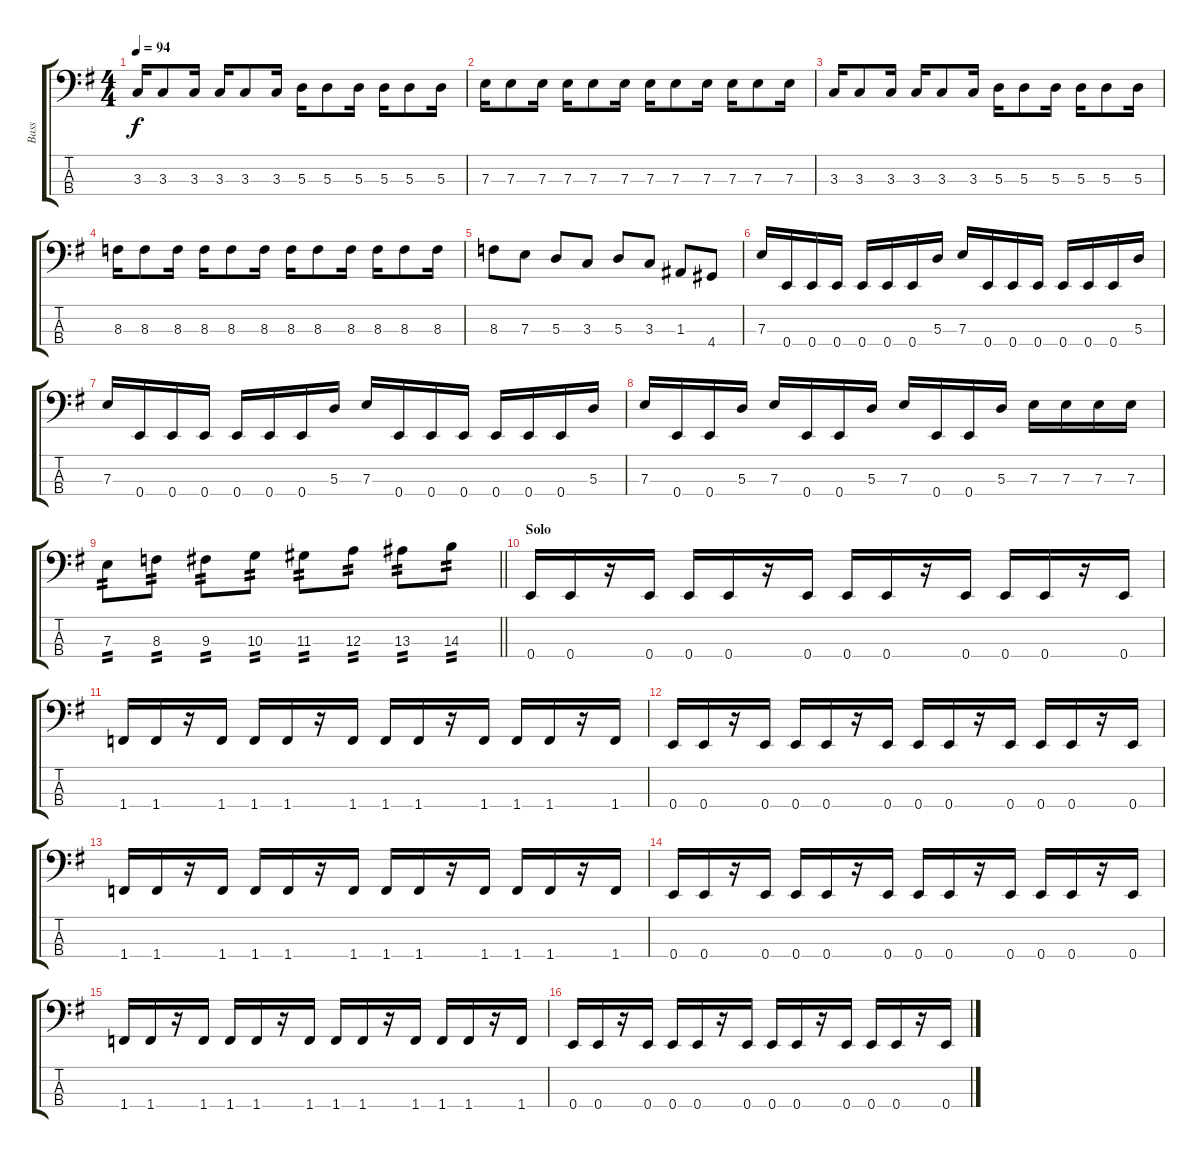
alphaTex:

\track ("Bass" "Bass") {instrument electricbassfinger}
\staff {score tabs}
\tuning (G2 D2 A1 E1) {hide}
\ts (4 4)
\tempo 94
\clef f4
\ks g
3.3.16{dy f} 3.3.8 3.3.16 3.3.16 3.3.8 3.3.16 5.3.16 5.3.8 5.3.16 5.3.16 5.3.8 5.3.16 |
7.3.16 7.3.8 7.3.16 7.3.16 7.3.8 7.3.16 7.3.16 7.3.8 7.3.16 7.3.16 7.3.8 7.3.16 |
3.3.16 3.3.8 3.3.16 3.3.16 3.3.8 3.3.16 5.3.16 5.3.8 5.3.16 5.3.16 5.3.8 5.3.16 |
8.3.16 8.3.8 8.3.16 8.3.16 8.3.8 8.3.16 8.3.16 8.3.8 8.3.16 8.3.16 8.3.8 8.3.16 |
8.3.8 7.3.8 5.3.8 3.3.8 5.3.8 3.3.8 1.3.8 4.4.8 |
7.3.16 0.4.16 0.4.16 0.4.16 0.4.16 0.4.16 0.4.16 5.3.16 7.3.16 0.4.16 0.4.16 0.4.16 0.4.16 0.4.16 0.4.16 5.3.16 |
7.3.16 0.4.16 0.4.16 0.4.16 0.4.16 0.4.16 0.4.16 5.3.16 7.3.16 0.4.16 0.4.16 0.4.16 0.4.16 0.4.16 0.4.16 5.3.16 |
7.3.16 0.4.16 0.4.16 5.3.16 7.3.16 0.4.16 0.4.16 5.3.16 7.3.16 0.4.16 0.4.16 5.3.16 7.3.16 7.3.16 7.3.16 7.3.16 |
\barLineRight lightlight
7.3.8{tp 2} 8.3.8{tp 2} 9.3.8{tp 2} 10.3.8{tp 2} 11.3.8{tp 2} 12.3.8{tp 2} 13.3.8{tp 2} 14.3.8{tp 2} |
\section ("" "Solo")
0.4.16 0.4.16 r.16 0.4.16 0.4.16 0.4.16 r.16 0.4.16 0.4.16 0.4.16 r.16 0.4.16 0.4.16 0.4.16 r.16 0.4.16 |
1.4.16 1.4.16 r.16 1.4.16 1.4.16 1.4.16 r.16 1.4.16 1.4.16 1.4.16 r.16 1.4.16 1.4.16 1.4.16 r.16 1.4.16 |
0.4.16 0.4.16 r.16 0.4.16 0.4.16 0.4.16 r.16 0.4.16 0.4.16 0.4.16 r.16 0.4.16 0.4.16 0.4.16 r.16 0.4.16 |
1.4.16 1.4.16 r.16 1.4.16 1.4.16 1.4.16 r.16 1.4.16 1.4.16 1.4.16 r.16 1.4.16 1.4.16 1.4.16 r.16 1.4.16 |
0.4.16 0.4.16 r.16 0.4.16 0.4.16 0.4.16 r.16 0.4.16 0.4.16 0.4.16 r.16 0.4.16 0.4.16 0.4.16 r.16 0.4.16 |
1.4.16 1.4.16 r.16 1.4.16 1.4.16 1.4.16 r.16 1.4.16 1.4.16 1.4.16 r.16 1.4.16 1.4.16 1.4.16 r.16 1.4.16 |
0.4.16 0.4.16 r.16 0.4.16 0.4.16 0.4.16 r.16 0.4.16 0.4.16 0.4.16 r.16 0.4.16 0.4.16 0.4.16 r.16 0.4.16
